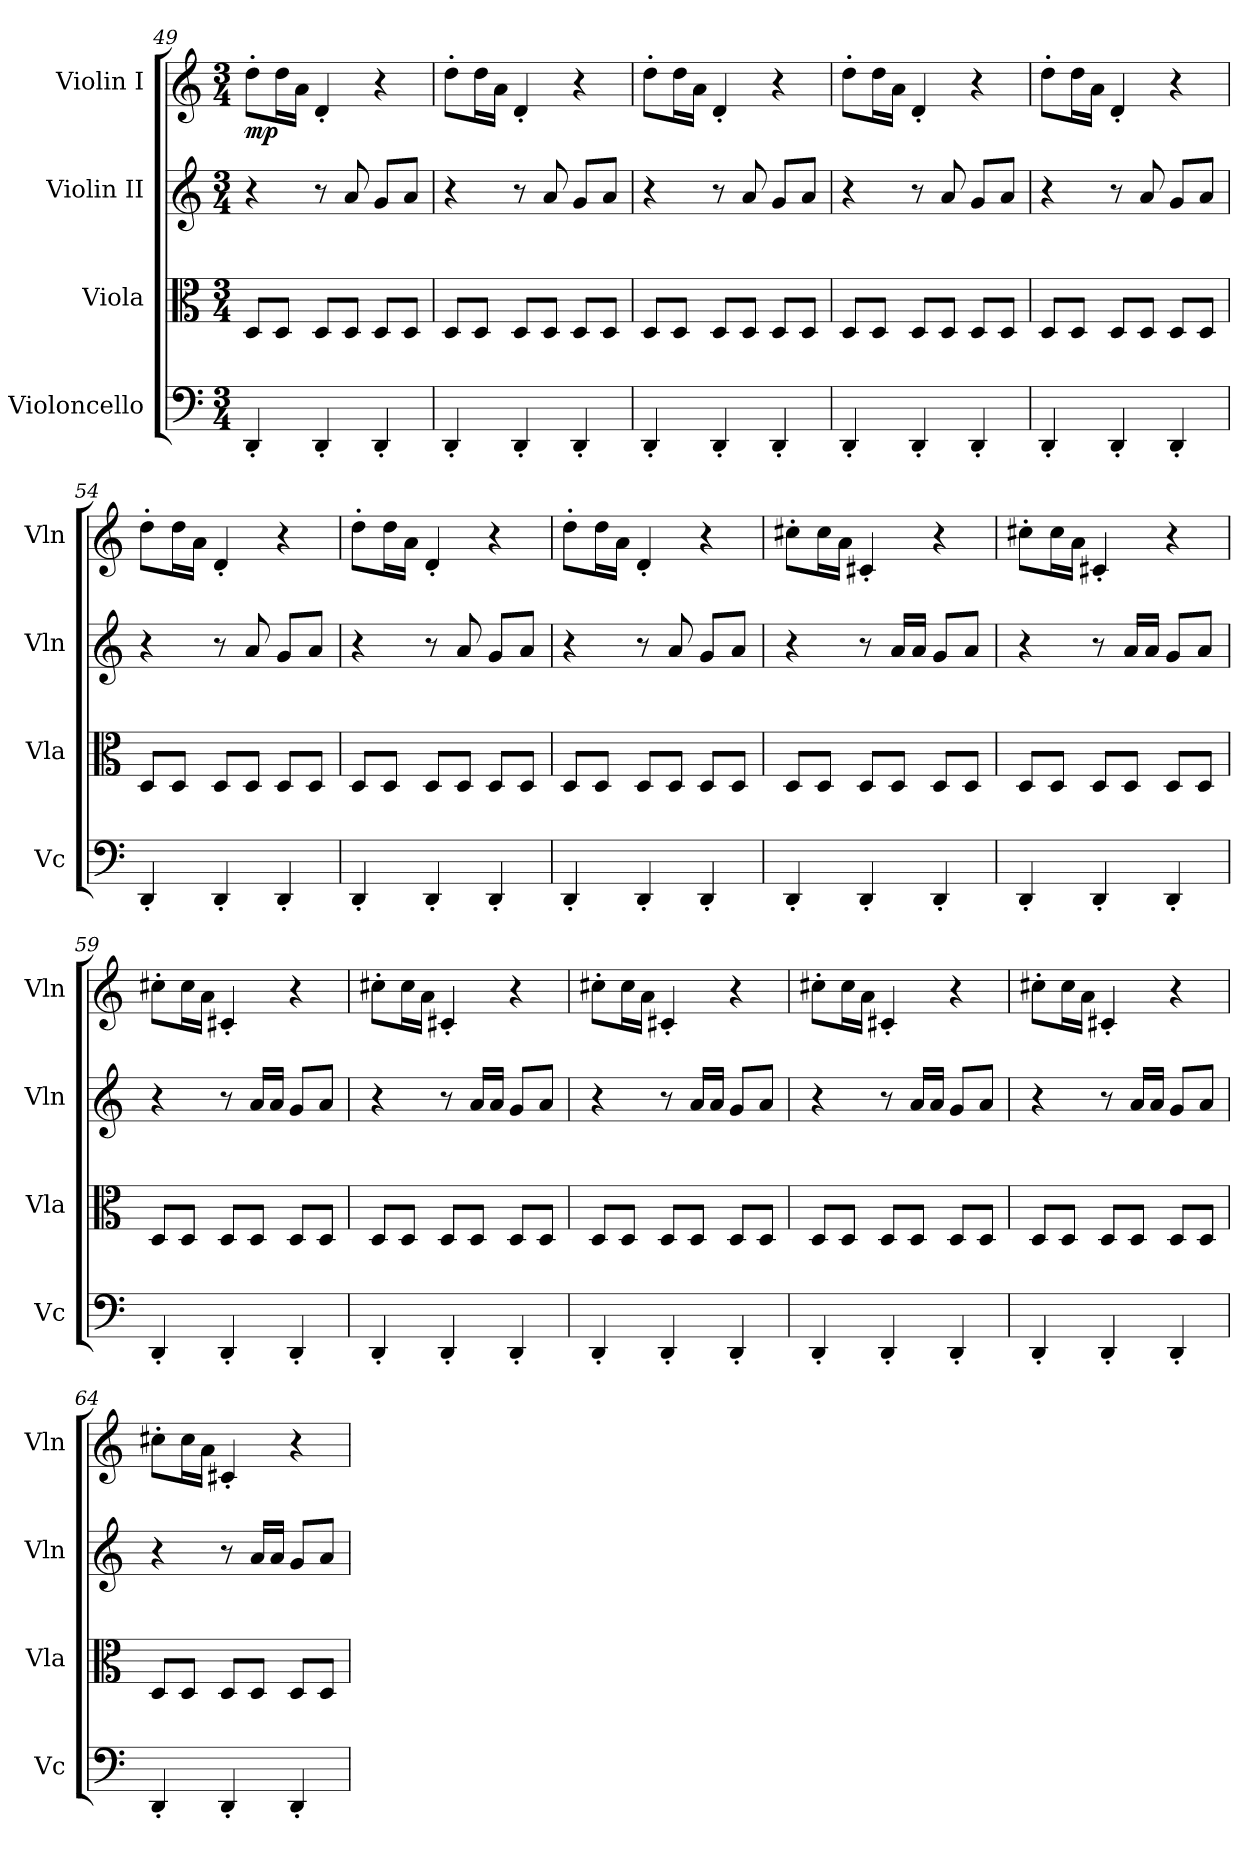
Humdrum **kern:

**kern	**kern	**kern	**kern	**dynam
*part4	*part3	*part2	*part1	*part1
*staff4	*staff3	*staff2	*staff1	*staff1
*I"Violoncello	*I"Viola	*I"Violin II	*I"Violin I	*
*I'Vc	*I'Vla	*I'Vln	*I'Vln	*
!!LO:LB:g=z
*clefF4	*clefC3	*clefG2	*clefG2	*
*k[]	*k[]	*k[]	*k[]	*
*M3/4	*M3/4	*M3/4	*M3/4	*
=49	=49	=49	=49	=49
!	!	!	!	!LO:DY:b
4DD'/	8D/L	4r	8dd'\L	mp
.	8D/J	.	16dd\L	.
.	.	.	16a\JJ	.
4DD'/	8D/L	8r	4d'/	.
.	8D/J	8a/	.	.
4DD'/	8D/L	8g/L	4r	.
.	8D/J	8a/J	.	.
=50	=50	=50	=50	=50
4DD'/	8D/L	4r	8dd'\L	.
.	8D/J	.	16dd\L	.
.	.	.	16a\JJ	.
4DD'/	8D/L	8r	4d'/	.
.	8D/J	8a/	.	.
4DD'/	8D/L	8g/L	4r	.
.	8D/J	8a/J	.	.
=51	=51	=51	=51	=51
4DD'/	8D/L	4r	8dd'\L	.
.	8D/J	.	16dd\L	.
.	.	.	16a\JJ	.
4DD'/	8D/L	8r	4d'/	.
.	8D/J	8a/	.	.
4DD'/	8D/L	8g/L	4r	.
.	8D/J	8a/J	.	.
=52	=52	=52	=52	=52
4DD'/	8D/L	4r	8dd'\L	.
.	8D/J	.	16dd\L	.
.	.	.	16a\JJ	.
4DD'/	8D/L	8r	4d'/	.
.	8D/J	8a/	.	.
4DD'/	8D/L	8g/L	4r	.
.	8D/J	8a/J	.	.
=53	=53	=53	=53	=53
4DD'/	8D/L	4r	8dd'\L	.
.	8D/J	.	16dd\L	.
.	.	.	16a\JJ	.
4DD'/	8D/L	8r	4d'/	.
.	8D/J	8a/	.	.
4DD'/	8D/L	8g/L	4r	.
.	8D/J	8a/J	.	.
!!LO:PB:g=z
=54	=54	=54	=54	=54
4DD'/	8D/L	4r	8dd'\L	.
.	8D/J	.	16dd\L	.
.	.	.	16a\JJ	.
4DD'/	8D/L	8r	4d'/	.
.	8D/J	8a/	.	.
4DD'/	8D/L	8g/L	4r	.
.	8D/J	8a/J	.	.
=55	=55	=55	=55	=55
4DD'/	8D/L	4r	8dd'\L	.
.	8D/J	.	16dd\L	.
.	.	.	16a\JJ	.
4DD'/	8D/L	8r	4d'/	.
.	8D/J	8a/	.	.
4DD'/	8D/L	8g/L	4r	.
.	8D/J	8a/J	.	.
=56	=56	=56	=56	=56
4DD'/	8D/L	4r	8dd'\L	.
.	8D/J	.	16dd\L	.
.	.	.	16a\JJ	.
4DD'/	8D/L	8r	4d'/	.
.	8D/J	8a/	.	.
4DD'/	8D/L	8g/L	4r	.
.	8D/J	8a/J	.	.
=57	=57	=57	=57	=57
4DD'/	8D/L	4r	8cc#X'\L	.
.	8D/J	.	16cc#\L	.
.	.	.	16a\JJ	.
4DD'/	8D/L	8r	4c#X'/	.
.	8D/J	16a/LL	.	.
.	.	16a/JJ	.	.
4DD'/	8D/L	8g/L	4r	.
.	8D/J	8a/J	.	.
=58	=58	=58	=58	=58
4DD'/	8D/L	4r	8cc#X'\L	.
.	8D/J	.	16cc#\L	.
.	.	.	16a\JJ	.
4DD'/	8D/L	8r	4c#X'/	.
.	8D/J	16a/LL	.	.
.	.	16a/JJ	.	.
4DD'/	8D/L	8g/L	4r	.
.	8D/J	8a/J	.	.
!!LO:LB:g=z
=59	=59	=59	=59	=59
4DD'/	8D/L	4r	8cc#X'\L	.
.	8D/J	.	16cc#\L	.
.	.	.	16a\JJ	.
4DD'/	8D/L	8r	4c#X'/	.
.	8D/J	16a/LL	.	.
.	.	16a/JJ	.	.
4DD'/	8D/L	8g/L	4r	.
.	8D/J	8a/J	.	.
=60	=60	=60	=60	=60
4DD'/	8D/L	4r	8cc#X'\L	.
.	8D/J	.	16cc#\L	.
.	.	.	16a\JJ	.
4DD'/	8D/L	8r	4c#X'/	.
.	8D/J	16a/LL	.	.
.	.	16a/JJ	.	.
4DD'/	8D/L	8g/L	4r	.
.	8D/J	8a/J	.	.
=61	=61	=61	=61	=61
4DD'/	8D/L	4r	8cc#X'\L	.
.	8D/J	.	16cc#\L	.
.	.	.	16a\JJ	.
4DD'/	8D/L	8r	4c#X'/	.
.	8D/J	16a/LL	.	.
.	.	16a/JJ	.	.
4DD'/	8D/L	8g/L	4r	.
.	8D/J	8a/J	.	.
=62	=62	=62	=62	=62
4DD'/	8D/L	4r	8cc#X'\L	.
.	8D/J	.	16cc#\L	.
.	.	.	16a\JJ	.
4DD'/	8D/L	8r	4c#X'/	.
.	8D/J	16a/LL	.	.
.	.	16a/JJ	.	.
4DD'/	8D/L	8g/L	4r	.
.	8D/J	8a/J	.	.
!!LO:LB:g=z
=63	=63	=63	=63	=63
4DD'/	8D/L	4r	8cc#X'\L	.
.	8D/J	.	16cc#\L	.
.	.	.	16a\JJ	.
4DD'/	8D/L	8r	4c#X'/	.
.	8D/J	16a/LL	.	.
.	.	16a/JJ	.	.
4DD'/	8D/L	8g/L	4r	.
.	8D/J	8a/J	.	.
=64	=64	=64	=64	=64
4DD'/	8D/L	4r	8cc#X'\L	.
.	8D/J	.	16cc#\L	.
.	.	.	16a\JJ	.
4DD'/	8D/L	8r	4c#X'/	.
.	8D/J	16a/LL	.	.
.	.	16a/JJ	.	.
4DD'/	8D/L	8g/L	4r	.
.	8D/J	8a/J	.	.
=	=	=	=	=
*-	*-	*-	*-	*-
